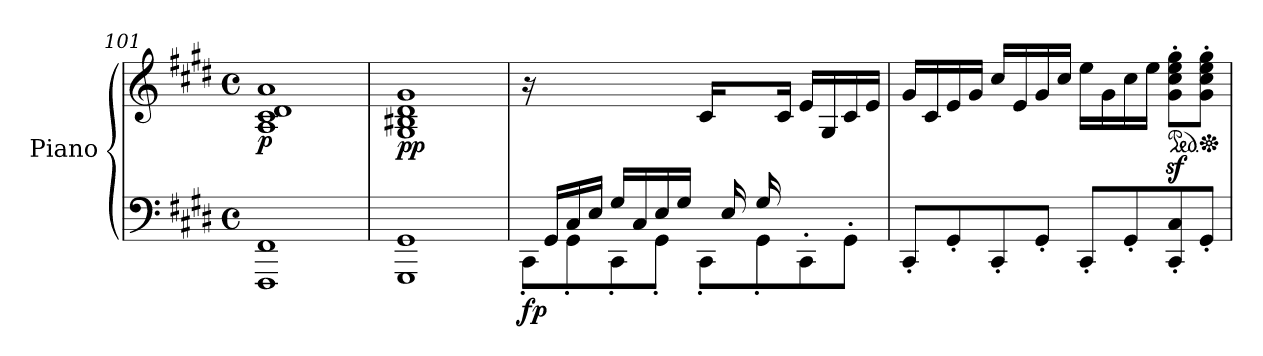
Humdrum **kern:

**kern	**kern	**dynam
*part1	*part1	*part1
*staff2	*staff1	*staff1/2
*I"Piano	*	*
*I'Pno	*	*
!!LO:LB:g=z
*clefF4	*clefG2	*
*k[f#c#g#d#]	*k[f#c#g#d#]	*
*M4/4	*M4/4	*
*met(c)	*met(c)	*
=101	=101	=101
!	!	!LO:DY:b
1FFF# 1FF#	1A 1c# 1d# 1a	p
=102	=102	=102
!	!	!LO:DY:b
1GGG# 1GG#	1G# 1B#X 1d# 1g#	pp
=103	=103	=103
*^	*	*
!	!	!	!LO:DY:b=2
16ryy	8CC#'\L	16r	fp
16GG#/LL	.	4..ryy	.
16C#/	8GG#'\	.	.
16E/JJ	.	.	.
16G#/LL	8CC#'\	.	.
16C#/	.	.	.
16E/	8GG#'\J	.	.
16G#/JJ	.	.	.
16ryy	8CC#'\L	16c#/LL	.
16E/	.	8ryy	.
16G#/	8GG#'\	.	.
4ryy	.	16c#/JJ	.
.	8CC#'\	16e/LL	.
.	.	16G#/	.
.	8GG#'\J	16c#/	.
16ryy	.	16e/JJ	.
*v	*v	*	*
=104	=104	=104
8CC#'/L	16g#/LL	.
.	16c#/	.
8GG#'/	16e/	.
.	16g#/JJ	.
8CC#'/	16cc#/LL	.
.	16e/	.
8GG#'/J	16g#/	.
.	16cc#/JJ	.
8CC#'/L	16ee\LL	.
.	16g#\	.
8GG#'/	16cc#\	.
.	16ee\JJ	.
*	*ped	*
8CC#/' 8C#/'	8g#\z<' 8cc#\z<' 8ee\z<' 8gg#\z<'L	.
*	*Xped	*
8GG#'/J	8g#\' 8cc#\' 8ee\' 8gg#\'J	.
=	=	=
*-	*-	*-
